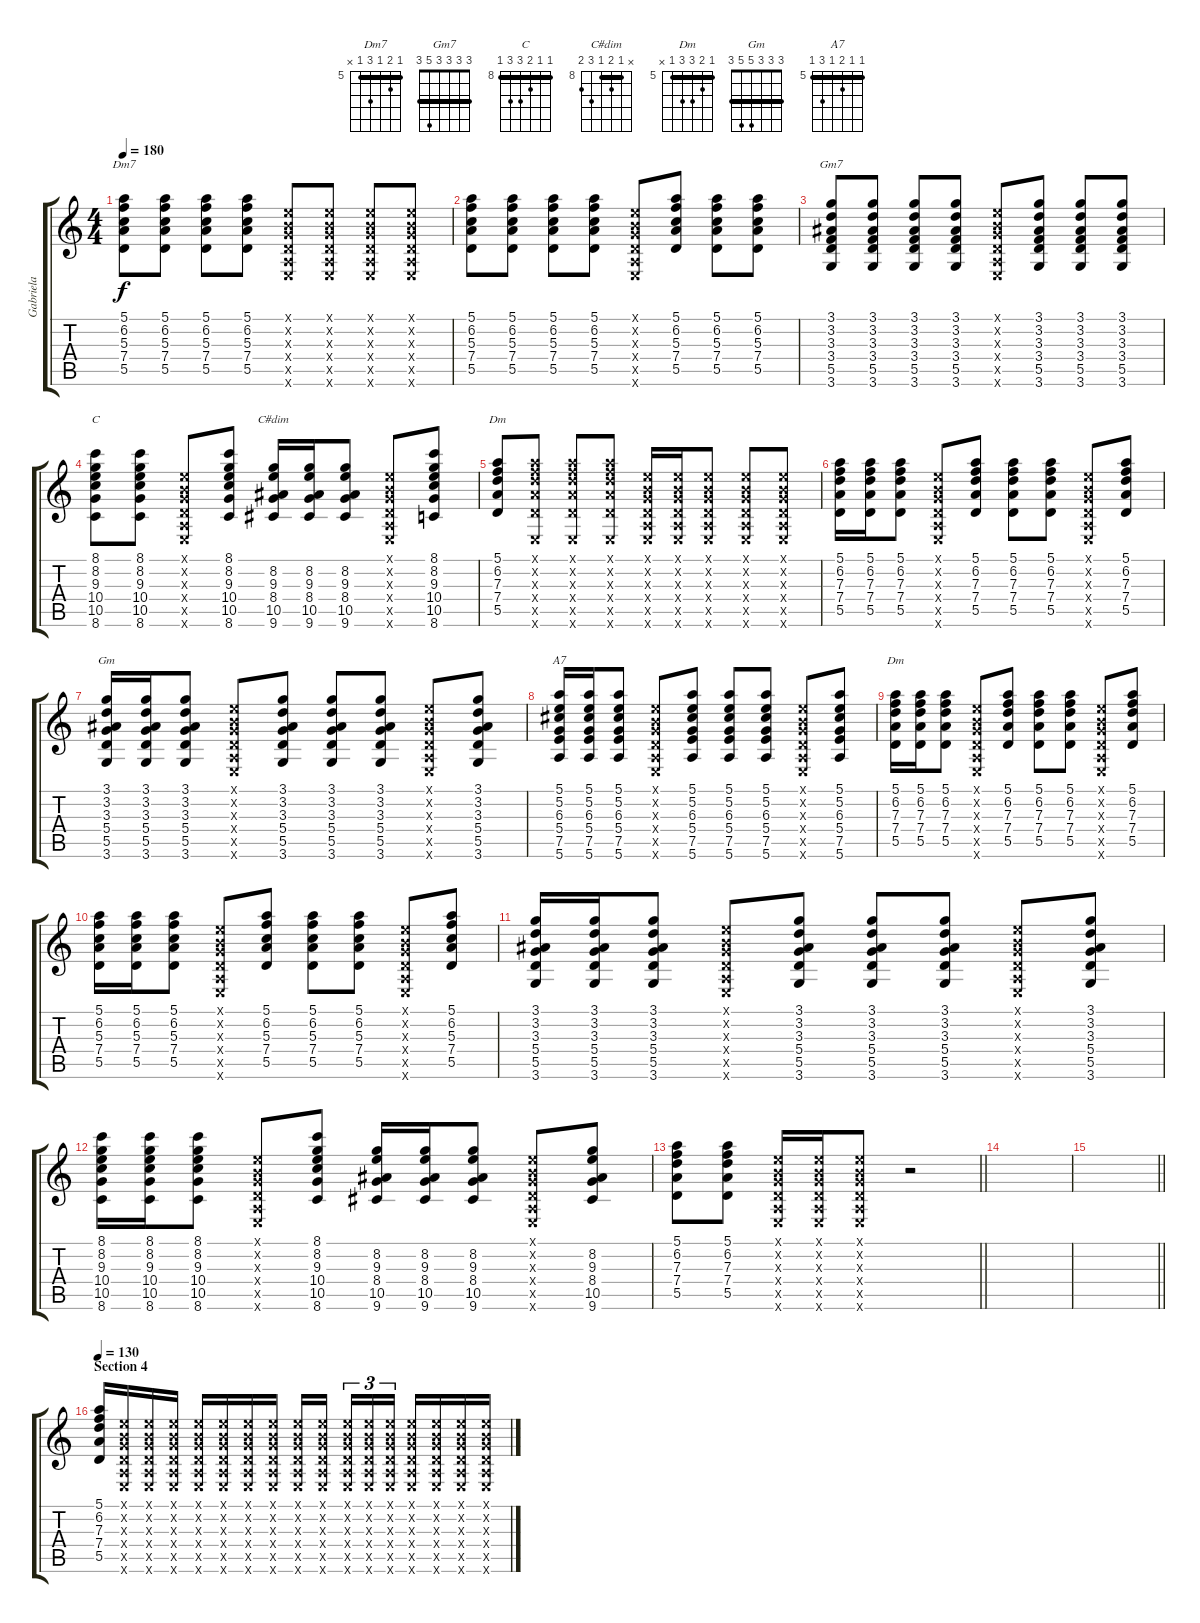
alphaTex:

\track ("Gabriela" "Gabriela") {instrument acousticguitarnylon}
\staff {score tabs}
\tuning (E4 B3 G3 D3 A2 E2) {hide}
\chord ("Dm7" 5 6 5 7 5 x) {firstfret 5 barre 5}
\chord ("Gm7" 3 3 3 3 5 3) {barre 3}
\chord ("C" 8 8 9 10 10 8) {firstfret 8 barre 8}
\chord ("C#dim" x 8 9 8 10 9) {firstfret 8 barre 8}
\chord ("Dm" 1 3 2 0 x x)
\chord ("Gm" 3 3 3 5 5 3) {barre 3}
\chord ("A7" 5 5 6 5 7 5) {firstfret 5 barre 5}
\chord ("Dm" 5 6 7 7 5 x) {firstfret 5 barre 5}
\ts (4 4)
\tempo 180
\clef g2
\ks c
(5.1 6.2 5.3 7.4 5.5).8{ch "Dm7" dy f} (5.1 6.2 5.3 7.4 5.5).8 (5.1 6.2 5.3 7.4 5.5).8 (5.1 6.2 5.3 7.4 5.5).8 (0.1{x} 0.2{x} 0.3{x} 0.4{x} 0.5{x} 0.6{x}).8 (0.1{x} 0.2{x} 0.3{x} 0.4{x} 0.5{x} 0.6{x}).8 (0.1{x} 0.2{x} 0.3{x} 0.4{x} 0.5{x} 0.6{x}).8 (0.1{x} 0.2{x} 0.3{x} 0.4{x} 0.5{x} 0.6{x}).8 |
(5.1 6.2 5.3 7.4 5.5).8 (5.1 6.2 5.3 7.4 5.5).8 (5.1 6.2 5.3 7.4 5.5).8 (5.1 6.2 5.3 7.4 5.5).8 (0.1{x} 0.2{x} 0.3{x} 0.4{x} 0.5{x} 0.6{x}).8 (5.1 6.2 5.3 7.4 5.5).8 (5.1 6.2 5.3 7.4 5.5).8 (5.1 6.2 5.3 7.4 5.5).8 |
(3.1 3.2 3.3 3.4 5.5 3.6).8{ch "Gm7"} (3.1 3.2 3.3 3.4 5.5 3.6).8 (3.1 3.2 3.3 3.4 5.5 3.6).8 (3.1 3.2 3.3 3.4 5.5 3.6).8 (0.1{x} 0.2{x} 0.3{x} 0.4{x} 0.5{x} 0.6{x}).8 (3.1 3.2 3.3 3.4 5.5 3.6).8 (3.1 3.2 3.3 3.4 5.5 3.6).8 (3.1 3.2 3.3 3.4 5.5 3.6).8 |
(8.1 8.2 9.3 10.4 10.5 8.6).8{ch "C"} (8.1 8.2 9.3 10.4 10.5 8.6).8 (0.1{x} 0.2{x} 0.3{x} 0.4{x} 0.5{x} 0.6{x}).8 (8.1 8.2 9.3 10.4 10.5 8.6).8 (8.2 9.3 8.4 10.5 9.6).16{ch "C#dim"} (8.2 9.3 8.4 10.5 9.6).16 (8.2 9.3 8.4 10.5 9.6).8 (0.1{x} 0.2{x} 0.3{x} 0.4{x} 0.5{x} 0.6{x}).8 (8.1 8.2 9.3 10.4 10.5 8.6).8 |
(5.1 6.2 7.3 7.4 5.5).8{ch "Dm"} (5.1{x} 6.2{x} 7.3{x} 7.4{x} 5.5{x} 0.6{x}).8 (5.1{x} 6.2{x} 7.3{x} 7.4{x} 5.5{x} 0.6{x}).8 (5.1{x} 6.2{x} 7.3{x} 7.4{x} 5.5{x} 0.6{x}).8 (0.1{x} 0.2{x} 0.3{x} 0.4{x} 0.5{x} 0.6{x}).16 (0.1{x} 0.2{x} 0.3{x} 0.4{x} 0.5{x} 0.6{x}).16 (0.1{x} 0.2{x} 0.3{x} 0.4{x} 0.5{x} 0.6{x}).8 (0.1{x} 0.2{x} 0.3{x} 0.4{x} 0.5{x} 0.6{x}).8 (0.1{x} 0.2{x} 0.3{x} 0.4{x} 0.5{x} 0.6{x}).8 |
(5.1 6.2 7.3 7.4 5.5).16 (5.1 6.2 7.3 7.4 5.5).16 (5.1 6.2 7.3 7.4 5.5).8 (0.1{x} 0.2{x} 0.3{x} 0.4{x} 0.5{x} 0.6{x}).8 (5.1 6.2 7.3 7.4 5.5).8 (5.1 6.2 7.3 7.4 5.5).8 (5.1 6.2 7.3 7.4 5.5).8 (0.1{x} 0.2{x} 0.3{x} 0.4{x} 0.5{x} 0.6{x}).8 (5.1 6.2 7.3 7.4 5.5).8 |
(3.1 3.2 3.3 5.4 5.5 3.6).16{ch "Gm"} (3.1 3.2 3.3 5.4 5.5 3.6).16 (3.1 3.2 3.3 5.4 5.5 3.6).8 (0.1{x} 0.2{x} 0.3{x} 0.4{x} 0.5{x} 0.6{x}).8 (3.1 3.2 3.3 5.4 5.5 3.6).8 (3.1 3.2 3.3 5.4 5.5 3.6).8 (3.1 3.2 3.3 5.4 5.5 3.6).8 (0.1{x} 0.2{x} 0.3{x} 0.4{x} 0.5{x} 0.6{x}).8 (3.1 3.2 3.3 5.4 5.5 3.6).8 |
(5.1 5.2 6.3 5.4 7.5 5.6).16{ch "A7"} (5.1 5.2 6.3 5.4 7.5 5.6).16 (5.1 5.2 6.3 5.4 7.5 5.6).8 (0.1{x} 0.2{x} 0.3{x} 0.4{x} 0.5{x} 0.6{x}).8 (5.1 5.2 6.3 5.4 7.5 5.6).8 (5.1 5.2 6.3 5.4 7.5 5.6).8 (5.1 5.2 6.3 5.4 7.5 5.6).8 (0.1{x} 0.2{x} 0.3{x} 0.4{x} 0.5{x} 0.6{x}).8 (5.1 5.2 6.3 5.4 7.5 5.6).8 |
(5.1 6.2 7.3 7.4 5.5).16{ch "Dm"} (5.1 6.2 7.3 7.4 5.5).16 (5.1 6.2 7.3 7.4 5.5).8 (0.1{x} 0.2{x} 0.3{x} 0.4{x} 0.5{x} 0.6{x}).8 (5.1 6.2 7.3 7.4 5.5).8 (5.1 6.2 7.3 7.4 5.5).8 (5.1 6.2 7.3 7.4 5.5).8 (0.1{x} 0.2{x} 0.3{x} 0.4{x} 0.5{x} 0.6{x}).8 (5.1 6.2 7.3 7.4 5.5).8 |
(5.1 6.2 5.3 7.4 5.5).16 (5.1 6.2 5.3 7.4 5.5).16 (5.1 6.2 5.3 7.4 5.5).8 (0.1{x} 0.2{x} 0.3{x} 0.4{x} 0.5{x} 0.6{x}).8 (5.1 6.2 5.3 7.4 5.5).8 (5.1 6.2 5.3 7.4 5.5).8 (5.1 6.2 5.3 7.4 5.5).8 (0.1{x} 0.2{x} 0.3{x} 0.4{x} 0.5{x} 0.6{x}).8 (5.1 6.2 5.3 7.4 5.5).8 |
(3.1 3.2 3.3 5.4 5.5 3.6).16 (3.1 3.2 3.3 5.4 5.5 3.6).16 (3.1 3.2 3.3 5.4 5.5 3.6).8 (0.1{x} 0.2{x} 0.3{x} 0.4{x} 0.5{x} 0.6{x}).8 (3.1 3.2 3.3 5.4 5.5 3.6).8 (3.1 3.2 3.3 5.4 5.5 3.6).8 (3.1 3.2 3.3 5.4 5.5 3.6).8 (0.1{x} 0.2{x} 0.3{x} 0.4{x} 0.5{x} 0.6{x}).8 (3.1 3.2 3.3 5.4 5.5 3.6).8 |
(8.1 8.2 9.3 10.4 10.5 8.6).16 (8.1 8.2 9.3 10.4 10.5 8.6).16 (8.1 8.2 9.3 10.4 10.5 8.6).8 (0.1{x} 0.2{x} 0.3{x} 0.4{x} 0.5{x} 0.6{x}).8 (8.1 8.2 9.3 10.4 10.5 8.6).8 (8.2 9.3 8.4 10.5 9.6).16 (8.2 9.3 8.4 10.5 9.6).16 (8.2 9.3 8.4 10.5 9.6).8 (0.1{x} 0.2{x} 0.3{x} 0.4{x} 0.5{x} 0.6{x}).8 (8.2 9.3 8.4 10.5 9.6).8 |
\barLineRight lightlight
(5.1 6.2 7.3 7.4 5.5).8 (5.1 6.2 7.3 7.4 5.5).8 (0.1{x} 0.2{x} 0.3{x} 0.4{x} 0.5{x} 0.6{x}).16 (0.1{x} 0.2{x} 0.3{x} 0.4{x} 0.5{x} 0.6{x}).16 (0.1{x} 0.2{x} 0.3{x} 0.4{x} 0.5{x} 0.6{x}).8 r.2 |
|
\barLineRight lightlight
|
\section ("" "Section 4")
\tempo 130
(5.1 6.2 7.3 7.4 5.5).16 (0.1{x} 0.2{x} 0.3{x} 0.4{x} 0.5{x} 0.6{x}).16 (0.1{x} 0.2{x} 0.3{x} 0.4{x} 0.5{x} 0.6{x}).16 (0.1{x} 0.2{x} 0.3{x} 0.4{x} 0.5{x} 0.6{x}).16 (0.1{x} 0.2{x} 0.3{x} 0.4{x} 0.5{x} 0.6{x}).16 (0.1{x} 0.2{x} 0.3{x} 0.4{x} 0.5{x} 0.6{x}).16 (0.1{x} 0.2{x} 0.3{x} 0.4{x} 0.5{x} 0.6{x}).16 (0.1{x} 0.2{x} 0.3{x} 0.4{x} 0.5{x} 0.6{x}).16 (0.1{x} 0.2{x} 0.3{x} 0.4{x} 0.5{x} 0.6{x}).16 (0.1{x} 0.2{x} 0.3{x} 0.4{x} 0.5{x} 0.6{x}).16{beam splitsecondary} (0.1{x} 0.2{x} 0.3{x} 0.4{x} 0.5{x} 0.6{x}).16{tu (3 2)} (0.1{x} 0.2{x} 0.3{x} 0.4{x} 0.5{x} 0.6{x}).16{tu (3 2)} (0.1{x} 0.2{x} 0.3{x} 0.4{x} 0.5{x} 0.6{x}).16{tu (3 2)} (0.1{x} 0.2{x} 0.3{x} 0.4{x} 0.5{x} 0.6{x}).16 (0.1{x} 0.2{x} 0.3{x} 0.4{x} 0.5{x} 0.6{x}).16 (0.1{x} 0.2{x} 0.3{x} 0.4{x} 0.5{x} 0.6{x}).16 (0.1{x} 0.2{x} 0.3{x} 0.4{x} 0.5{x} 0.6{x}).16
